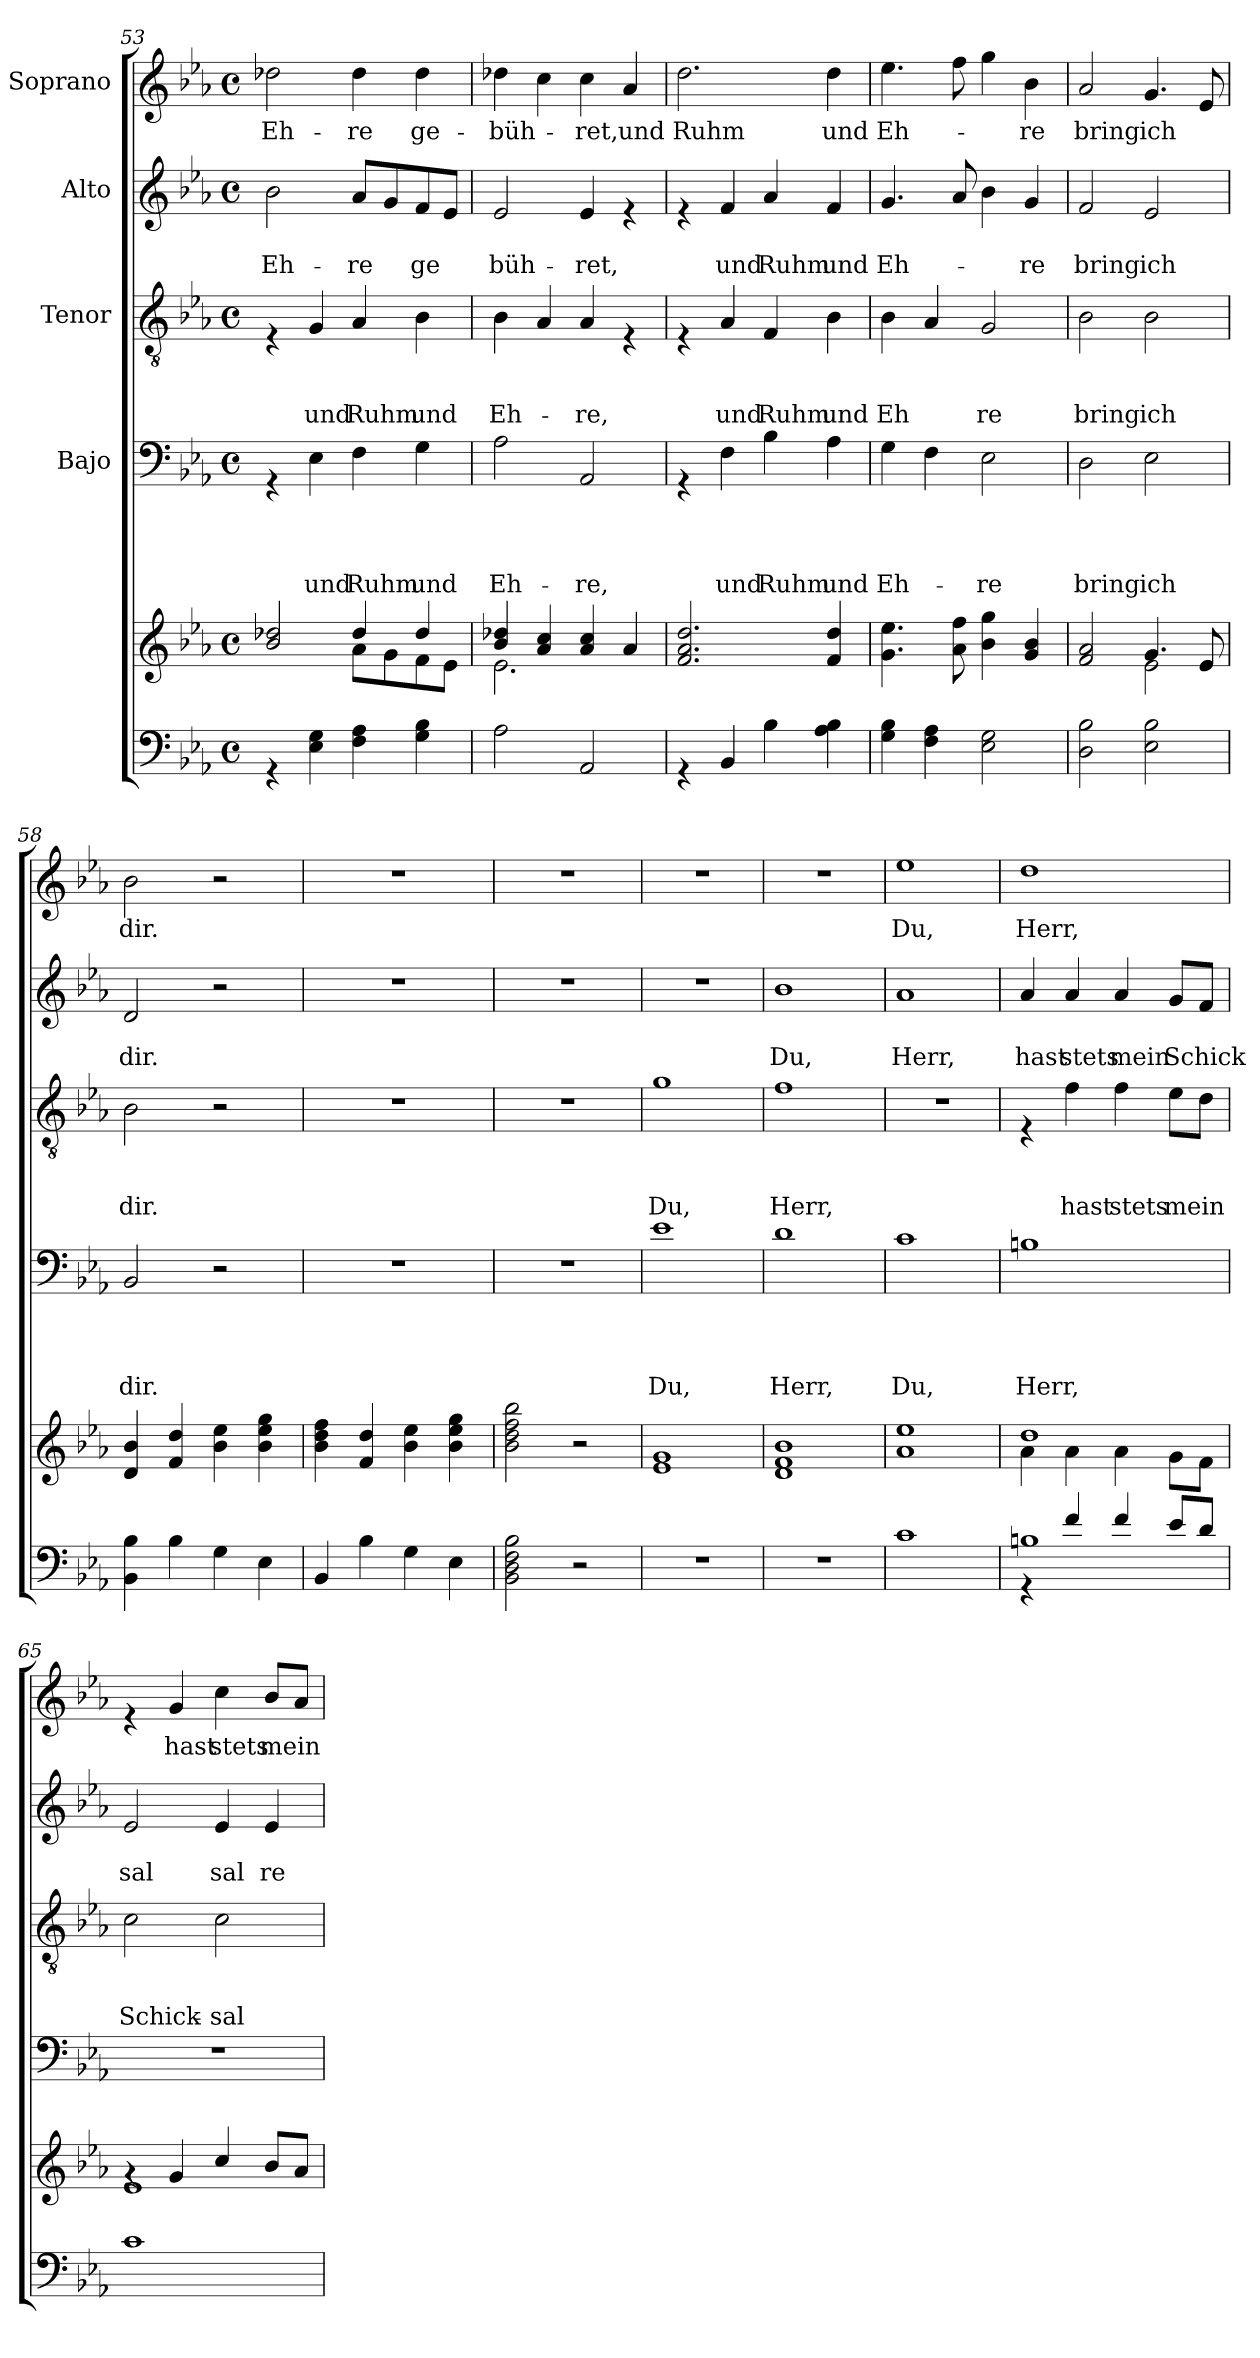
**kern	**kern	**kern	**text	**text	**text	**text	**kern	**text	**text	**text	**kern	**text	**text	**kern	**text
*part6	*part5	*part4	*part4	*part4	*part4	*part4	*part3	*part3	*part3	*part3	*part2	*part2	*part2	*part1	*part1
*staff6	*staff5	*staff4	*staff4	*staff4	*staff4	*staff4	*staff3	*staff3	*staff3	*staff3	*staff2	*staff2	*staff2	*staff1	*staff1
*	*	*I"Bajo	*	*	*	*	*I"Tenor	*	*	*	*I"Alto	*	*	*I"Soprano	*
!!LO:PB:g=z
*clefF4	*clefG2	*clefF4	*	*	*	*	*clefGv2	*	*	*	*clefG2	*	*	*clefG2	*
*k[b-e-a-]	*k[b-e-a-]	*k[b-e-a-]	*	*	*	*	*k[b-e-a-]	*	*	*	*k[b-e-a-]	*	*	*k[b-e-a-]	*
*E-:	*E-:	*E-:	*	*	*	*	*E-:	*	*	*	*E-:	*	*	*E-:	*
*M4/4	*M4/4	*M4/4	*	*	*	*	*M4/4	*	*	*	*M4/4	*	*	*M4/4	*
*met(c)	*met(c)	*met(c)	*	*	*	*	*met(c)	*	*	*	*met(c)	*	*	*met(c)	*
=53	=53	=53	=53	=53	=53	=53	=53	=53	=53	=53	=53	=53	=53	=53	=53
*	*^	*	*	*	*	*	*	*	*	*	*	*	*	*	*
!	!	!	!	!	!	!	!	!	!	!	!	!	!	!LO:LY:b	!	!LO:LY:b
4rGG	2b-/ 2dd-X/	2ryy	4rGG	.	.	.	.	4rE	.	.	.	2b-\	.	Eh-	2dd-X\	Eh-
!	!	!	!	!	!	!	!LO:LY:b	!	!	!	!LO:LY:b	!	!	!	!	!
4E-\ 4G\	.	.	4E-\	.	.	.	und	4G/	.	.	und	.	.	.	.	.
!	!	!	!	!	!	!	!LO:LY:b	!	!	!	!LO:LY:b	!	!	!LO:LY:b	!	!LO:LY:b
4F\ 4A-\	4dd-/	8a-\L	4F\	.	.	.	Ruhm	4A-/	.	.	Ruhm	8a-/L	.	-re	4dd-\	-re
.	.	8g\	.	.	.	.	.	.	.	.	.	8g/	.	.	.	.
!	!	!	!	!	!	!	!LO:LY:b	!	!	!	!LO:LY:b	!	!	!LO:LY:b	!	!LO:LY:b
4G\ 4B-\	4dd-/	8f\	4G\	.	.	.	und	4B-\	.	.	und	8f/	.	ge	4dd-\	ge-
.	.	8e-\J	.	.	.	.	.	.	.	.	.	8e-/J	.	.	.	.
=54	=54	=54	=54	=54	=54	=54	=54	=54	=54	=54	=54	=54	=54	=54	=54	=54
!	!	!	!	!	!	!	!LO:LY:b	!	!	!	!LO:LY:b	!	!	!LO:LY:b	!	!LO:LY:b
2A-\	4b-/ 4dd-X/	2.e-\	2A-\	.	.	.	Eh-	4B-\	.	.	Eh-	2e-/	.	büh-	4dd-X\	-büh-
.	4a-/ 4cc/	.	.	.	.	.	.	4A-/	.	.	.	.	.	.	4cc\	.
!	!	!	!	!	!	!	!LO:LY:b	!	!	!	!LO:LY:b	!	!	!LO:LY:b	!	!LO:LY:b
2AA-/	4a-/ 4cc/	.	2AA-/	.	.	.	-re,	4A-/	.	.	-re,	4e-/	.	-ret,	4cc\	-ret,
!	!	!	!	!	!	!	!	!	!	!	!	!	!	!	!	!LO:LY:b
.	4a-/	4ryy	.	.	.	.	.	4rE	.	.	.	4re	.	.	4a-/	und
=55	=55	=55	=55	=55	=55	=55	=55	=55	=55	=55	=55	=55	=55	=55	=55	=55
!	!	!	!	!	!	!	!	!	!	!	!	!	!	!	!	!LO:LY:b
*	*v	*v	*	*	*	*	*	*	*	*	*	*	*	*	*	*
4rGG	2.f/ 2.a-/ 2.dd/	4rGG	.	.	.	.	4rE	.	.	.	4re	.	.	2.dd\	Ruhm
!	!	!	!	!	!	!LO:LY:b	!	!	!	!LO:LY:b	!	!	!LO:LY:b	!	!
4BB-/	.	4F\	.	.	.	und	4A-/	.	.	und	4f/	.	und	.	.
!	!	!	!	!	!	!LO:LY:b	!	!	!	!LO:LY:b	!	!	!LO:LY:b	!	!
4B-\	.	4B-\	.	.	.	Ruhm	4F/	.	.	Ruhm	4a-/	.	Ruhm	.	.
!	!	!	!	!	!	!LO:LY:b	!	!	!	!LO:LY:b	!	!	!LO:LY:b	!	!LO:LY:b
4A-\ 4B-\	4f/ 4dd/	4A-\	.	.	.	und	4B-\	.	.	und	4f/	.	und	4dd\	und
=56	=56	=56	=56	=56	=56	=56	=56	=56	=56	=56	=56	=56	=56	=56	=56
!	!	!	!	!	!	!LO:LY:b	!	!	!	!LO:LY:b	!	!	!LO:LY:b	!	!LO:LY:b
4G\ 4B-\	4.g\ 4.ee-\	4G\	.	.	.	Eh-	4B-\	.	.	Eh	4.g/	.	Eh-	4.ee-\	Eh-
4F\ 4A-\	.	4F\	.	.	.	.	4A-/	.	.	.	.	.	.	.	.
.	8a-\ 8ff\	.	.	.	.	.	.	.	.	.	8a-/	.	.	8ff\	.
!	!	!	!	!	!	!LO:LY:b	!	!	!	!LO:LY:b	!	!	!	!	!
2E-\ 2G\	4b-\ 4gg\	2E-\	.	.	.	-re	2G/	.	.	re	4b-\	.	.	4gg\	.
!	!	!	!	!	!	!	!	!	!	!	!	!	!LO:LY:b	!	!LO:LY:b
.	4g/ 4b-/	.	.	.	.	.	.	.	.	.	4g/	.	-re	4b-\	-re
=57	=57	=57	=57	=57	=57	=57	=57	=57	=57	=57	=57	=57	=57	=57	=57
*	*^	*	*	*	*	*	*	*	*	*	*	*	*	*	*
!	!	!	!	!	!	!	!LO:LY:b	!	!	!	!LO:LY:b	!	!	!LO:LY:b	!	!LO:LY:b
2D\ 2B-\	2f/ 2a-/	2ryy	2D\	.	.	.	bring	2B-\	.	.	bring	2f/	.	bring	2a-/	bring
!	!	!	!	!	!	!	!LO:LY:b	!	!	!	!LO:LY:b	!	!	!LO:LY:b	!	!LO:LY:b
2E-\ 2B-\	4.g/	2e-\	2E-\	.	.	.	ich	2B-\	.	.	ich	2e-/	.	ich	4.g/	ich
.	8e-/	.	.	.	.	.	.	.	.	.	.	.	.	.	8e-/	.
*	*v	*v	*	*	*	*	*	*	*	*	*	*	*	*	*	*
=58	=58	=58	=58	=58	=58	=58	=58	=58	=58	=58	=58	=58	=58	=58	=58
!	!	!	!	!	!	!LO:LY:b	!	!	!	!LO:LY:b	!	!	!LO:LY:b	!	!LO:LY:b
4BB-\ 4B-\	4d/ 4b-/	2BB-/	.	.	.	dir.	2B-\	.	.	dir.	2d/	.	dir.	2b-\	dir.
4B-\	4f/ 4dd/	.	.	.	.	.	.	.	.	.	.	.	.	.	.
4G\	4b-\ 4ee-\	2r	.	.	.	.	2r	.	.	.	2r	.	.	2r	.
4E-\	4b-\ 4ee-\ 4gg\	.	.	.	.	.	.	.	.	.	.	.	.	.	.
!!LO:LB:g=z
=59	=59	=59	=59	=59	=59	=59	=59	=59	=59	=59	=59	=59	=59	=59	=59
4BB-/	4b-\ 4dd\ 4ff\	1r	.	.	.	.	1r	.	.	.	1r	.	.	1r	.
4B-\	4f/ 4dd/	.	.	.	.	.	.	.	.	.	.	.	.	.	.
4G\	4b-\ 4ee-\	.	.	.	.	.	.	.	.	.	.	.	.	.	.
4E-\	4b-\ 4ee-\ 4gg\	.	.	.	.	.	.	.	.	.	.	.	.	.	.
!!LO:LB:g=z
=60	=60	=60	=60	=60	=60	=60	=60	=60	=60	=60	=60	=60	=60	=60	=60
2BB-\ 2D\ 2F\ 2B-\	2b-\ 2dd\ 2ff\ 2bb-\	1r	.	.	.	.	1r	.	.	.	1r	.	.	1r	.
2r	2r	.	.	.	.	.	.	.	.	.	.	.	.	.	.
=61	=61	=61	=61	=61	=61	=61	=61	=61	=61	=61	=61	=61	=61	=61	=61
!	!	!	!	!	!	!LO:LY:b	!	!	!	!LO:LY:b	!	!	!	!	!
1r	1e- 1g	1e-	.	.	.	Du,	1g	.	.	Du,	1r	.	.	1r	.
=62	=62	=62	=62	=62	=62	=62	=62	=62	=62	=62	=62	=62	=62	=62	=62
!	!	!	!	!	!	!LO:LY:b	!	!	!	!LO:LY:b	!	!	!LO:LY:b	!	!
1r	1d 1f 1b-	1d	.	.	.	Herr,	1f	.	.	Herr,	1b-	.	Du,	1r	.
=63	=63	=63	=63	=63	=63	=63	=63	=63	=63	=63	=63	=63	=63	=63	=63
!	!	!	!	!	!	!LO:LY:b	!	!	!	!	!	!	!LO:LY:b	!	!LO:LY:b
1c	1a- 1ee-	1c	.	.	.	Du,	1r	.	.	.	1a-	.	Herr,	1ee-	Du,
=64	=64	=64	=64	=64	=64	=64	=64	=64	=64	=64	=64	=64	=64	=64	=64
*^	*^	*	*	*	*	*	*	*	*	*	*	*	*	*	*
!	!	!	!	!	!	!	!	!LO:LY:b	!	!	!	!	!	!	!LO:LY:b	!	!LO:LY:b
4rGG	1Bn	1dd	4a-\	1Bn	.	.	.	Herr,	4rE	.	.	.	4a-/	.	hast	1dd	Herr,
!	!	!	!	!	!	!	!	!	!	!	!	!LO:LY:b	!	!	!LO:LY:b	!	!
4f/	.	.	4a-\	.	.	.	.	.	4f\	.	.	hast	4a-/	.	stets	.	.
!	!	!	!	!	!	!	!	!	!	!	!	!LO:LY:b	!	!	!LO:LY:b	!	!
4f/	.	.	4a-\	.	.	.	.	.	4f\	.	.	stets	4a-/	.	mein	.	.
!	!	!	!	!	!	!	!	!	!	!	!	!LO:LY:b	!	!	!LO:LY:b	!	!
8e-/L	.	.	8g\L	.	.	.	.	.	8e-\L	.	.	mein	8g/L	.	Schick	.	.
8d/J	.	.	8f\J	.	.	.	.	.	8d\J	.	.	.	8f/J	.	.	.	.
*v	*v	*	*	*	*	*	*	*	*	*	*	*	*	*	*	*	*
=65	=65	=65	=65	=65	=65	=65	=65	=65	=65	=65	=65	=65	=65	=65	=65	=65
!	!	!	!	!	!	!	!	!	!	!	!LO:LY:b	!	!	!LO:LY:b	!	!
1c	4rf	1e-	1r	.	.	.	.	2c\	.	.	Schick-	2e-/	.	sal	4re	.
!	!	!	!	!	!	!	!	!	!	!	!	!	!	!	!	!LO:LY:b
.	4g/	.	.	.	.	.	.	.	.	.	.	.	.	.	4g/	hast
!	!	!	!	!	!	!	!	!	!	!	!LO:LY:b	!	!	!LO:LY:b	!	!LO:LY:b
.	4cc/	.	.	.	.	.	.	2c\	.	.	-sal	4e-/	.	sal	4cc\	stets
!	!	!	!	!	!	!	!	!	!	!	!	!	!	!LO:LY:b	!	!LO:LY:b
.	8b-/L	.	.	.	.	.	.	.	.	.	.	4e-/	.	re-	8b-/L	mein
.	8a-/J	.	.	.	.	.	.	.	.	.	.	.	.	.	8a-/J	.
*	*v	*v	*	*	*	*	*	*	*	*	*	*	*	*	*	*
=	=	=	=	=	=	=	=	=	=	=	=	=	=	=	=
*-	*-	*-	*-	*-	*-	*-	*-	*-	*-	*-	*-	*-	*-	*-	*-
